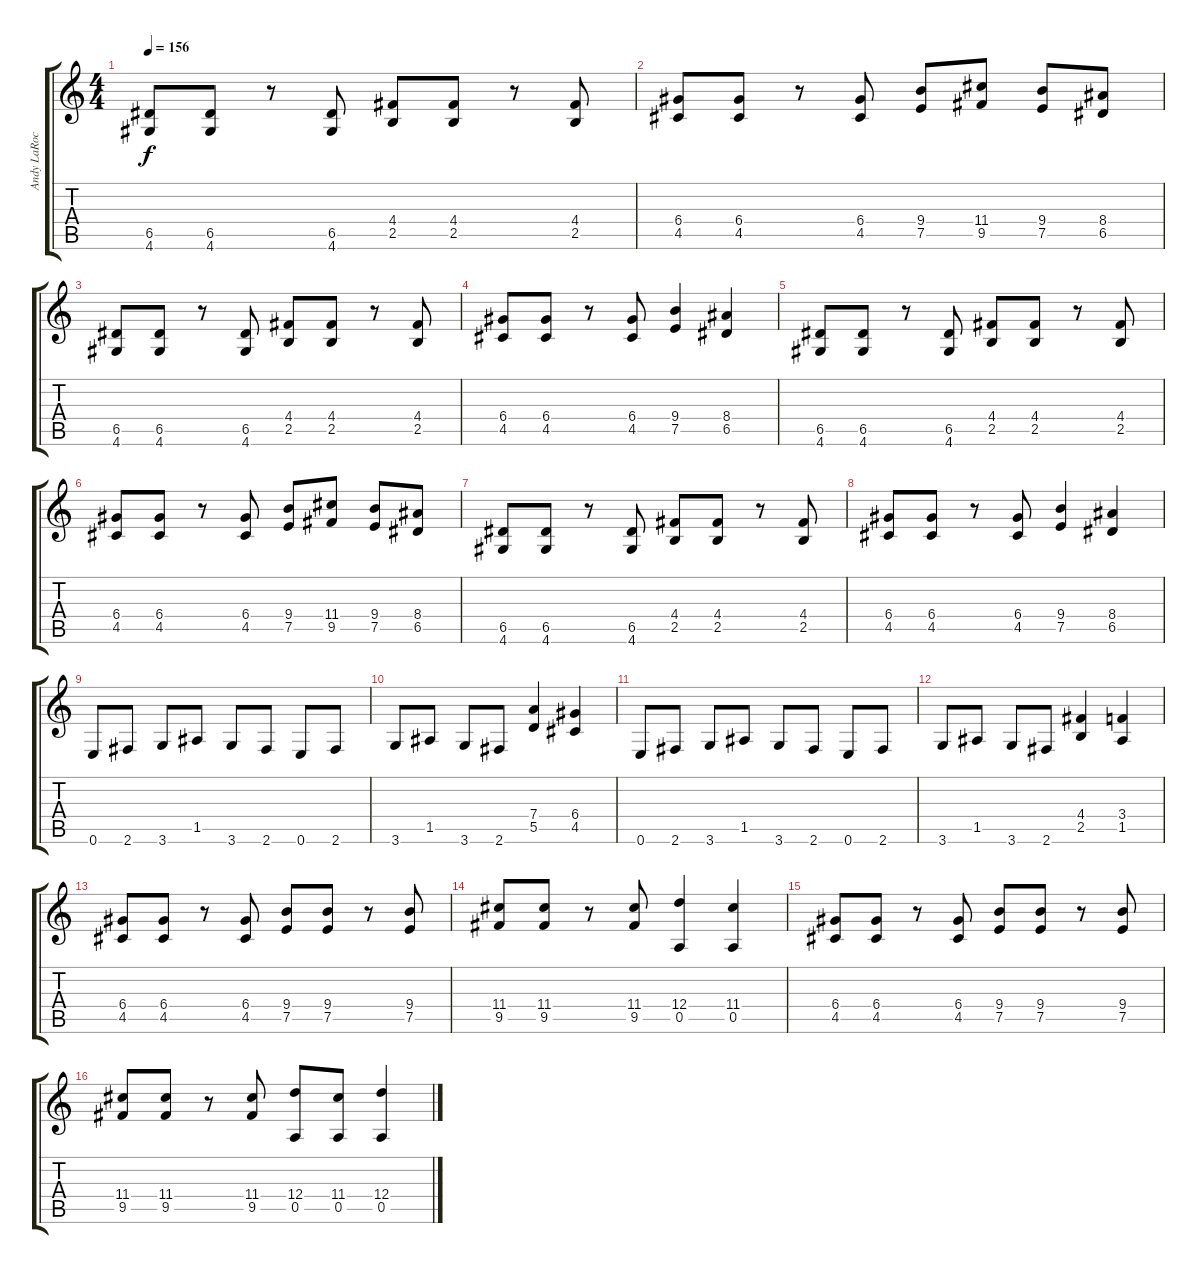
\track ("Andy LaRocque" "Andy LaRoc") {instrument distortionguitar}
\staff {score tabs}
\tuning (E4 B3 G3 D3 A2 E2) {hide}
\ts (4 4)
\tempo 156
\clef g2
\ks c
(6.5 4.6).8{dy f} (6.5 4.6).8 r.8 (6.5 4.6).8 (4.4 2.5).8 (4.4 2.5).8 r.8 (4.4 2.5).8 |
(6.4 4.5).8 (6.4 4.5).8 r.8 (6.4 4.5).8 (9.4 7.5).8 (11.4 9.5).8 (9.4 7.5).8 (8.4 6.5).8 |
(6.5 4.6).8 (6.5 4.6).8 r.8 (6.5 4.6).8 (4.4 2.5).8 (4.4 2.5).8 r.8 (4.4 2.5).8 |
(6.4 4.5).8 (6.4 4.5).8 r.8 (6.4 4.5).8 (9.4 7.5).4 (8.4 6.5).4 |
(6.5 4.6).8 (6.5 4.6).8 r.8 (6.5 4.6).8 (4.4 2.5).8 (4.4 2.5).8 r.8 (4.4 2.5).8 |
(6.4 4.5).8 (6.4 4.5).8 r.8 (6.4 4.5).8 (9.4 7.5).8 (11.4 9.5).8 (9.4 7.5).8 (8.4 6.5).8 |
(6.5 4.6).8 (6.5 4.6).8 r.8 (6.5 4.6).8 (4.4 2.5).8 (4.4 2.5).8 r.8 (4.4 2.5).8 |
(6.4 4.5).8 (6.4 4.5).8 r.8 (6.4 4.5).8 (9.4 7.5).4 (8.4 6.5).4 |
0.6.8 2.6.8 3.6.8 1.5.8 3.6.8 2.6.8 0.6.8 2.6.8 |
3.6.8 1.5.8 3.6.8 2.6.8 (7.4 5.5).4 (6.4 4.5).4 |
0.6.8 2.6.8 3.6.8 1.5.8 3.6.8 2.6.8 0.6.8 2.6.8 |
3.6.8 1.5.8 3.6.8 2.6.8 (4.4 2.5).4 (3.4 1.5).4 |
(6.4 4.5).8 (6.4 4.5).8 r.8 (6.4 4.5).8 (9.4 7.5).8 (9.4 7.5).8 r.8 (9.4 7.5).8 |
(11.4 9.5).8 (11.4 9.5).8 r.8 (11.4 9.5).8 (12.4 0.5).4 (11.4 0.5).4 |
(6.4 4.5).8 (6.4 4.5).8 r.8 (6.4 4.5).8 (9.4 7.5).8 (9.4 7.5).8 r.8 (9.4 7.5).8 |
(11.4 9.5).8 (11.4 9.5).8 r.8 (11.4 9.5).8 (12.4 0.5).8 (11.4 0.5).8 (12.4 0.5).4
